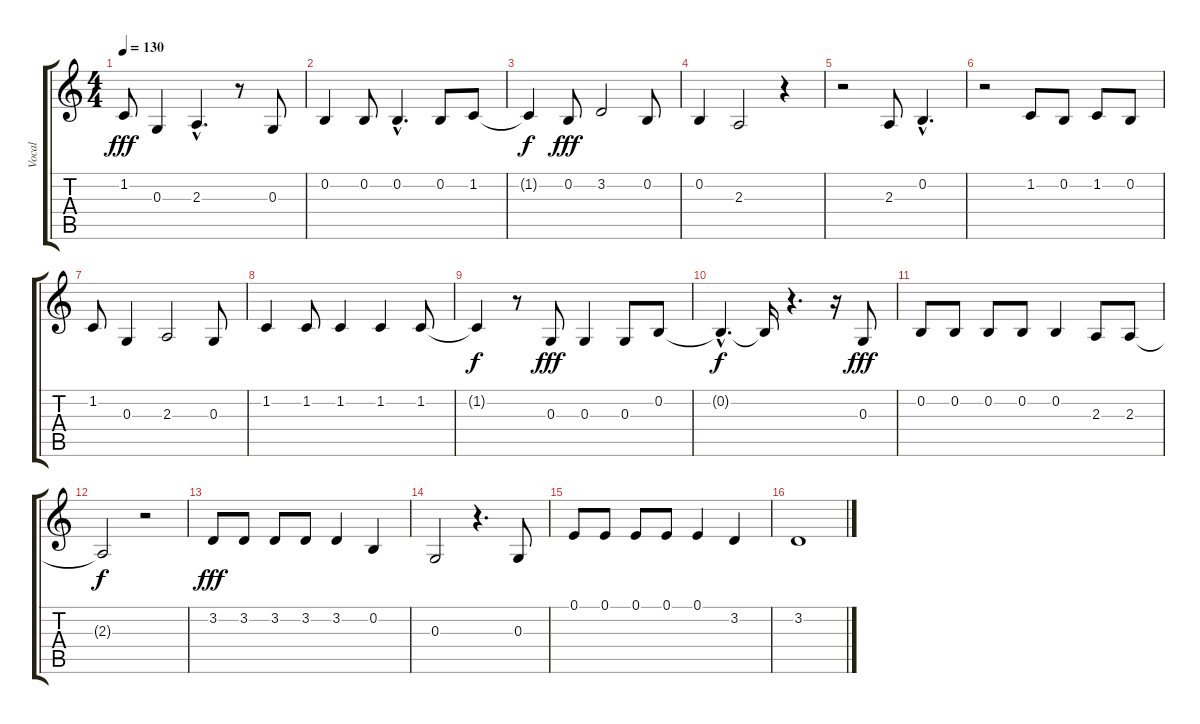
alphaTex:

\track ("Vocal" "Vocal") {instrument oboe}
\staff {score tabs}
\tuning (E4 B3 G3 D3 A2 E2) {hide}
\ts (4 4)
\tempo 130
\clef g2
\ks c
1.2.8{dy fff} 0.3.4 2.3{hac}.4{d} r.8 0.3.8 |
0.2.4 0.2.8 0.2{hac}.4{d} 0.2.8 1.2.8 |
1.2{t}.4{dy f} 0.2.8{dy fff} 3.2.2 0.2.8 |
0.2.4 2.3.2 r.4 |
r.2 2.3.8 0.2{hac}.4{d} |
r.2 1.2.8 0.2.8 1.2.8 0.2.8 |
1.2.8 0.3.4 2.3.2 0.3.8 |
1.2.4 1.2.8 1.2.4 1.2.4 1.2.8 |
1.2{t}.4{dy f} r.8 0.3.8{dy fff} 0.3.4 0.3.8 0.2.8 |
0.2{hac t}.4{d dy f} 0.2{t}.16 r.4{d} r.16 0.3.8{dy fff} |
0.2.8 0.2.8 0.2.8 0.2.8 0.2.4 2.3.8 2.3.8 |
2.3{t}.2{dy f} r.2 |
3.2.8{dy fff} 3.2.8 3.2.8 3.2.8 3.2.4 0.2.4 |
0.3.2 r.4{d} 0.3.8 |
0.1.8 0.1.8 0.1.8 0.1.8 0.1.4 3.2.4 |
3.2.1
